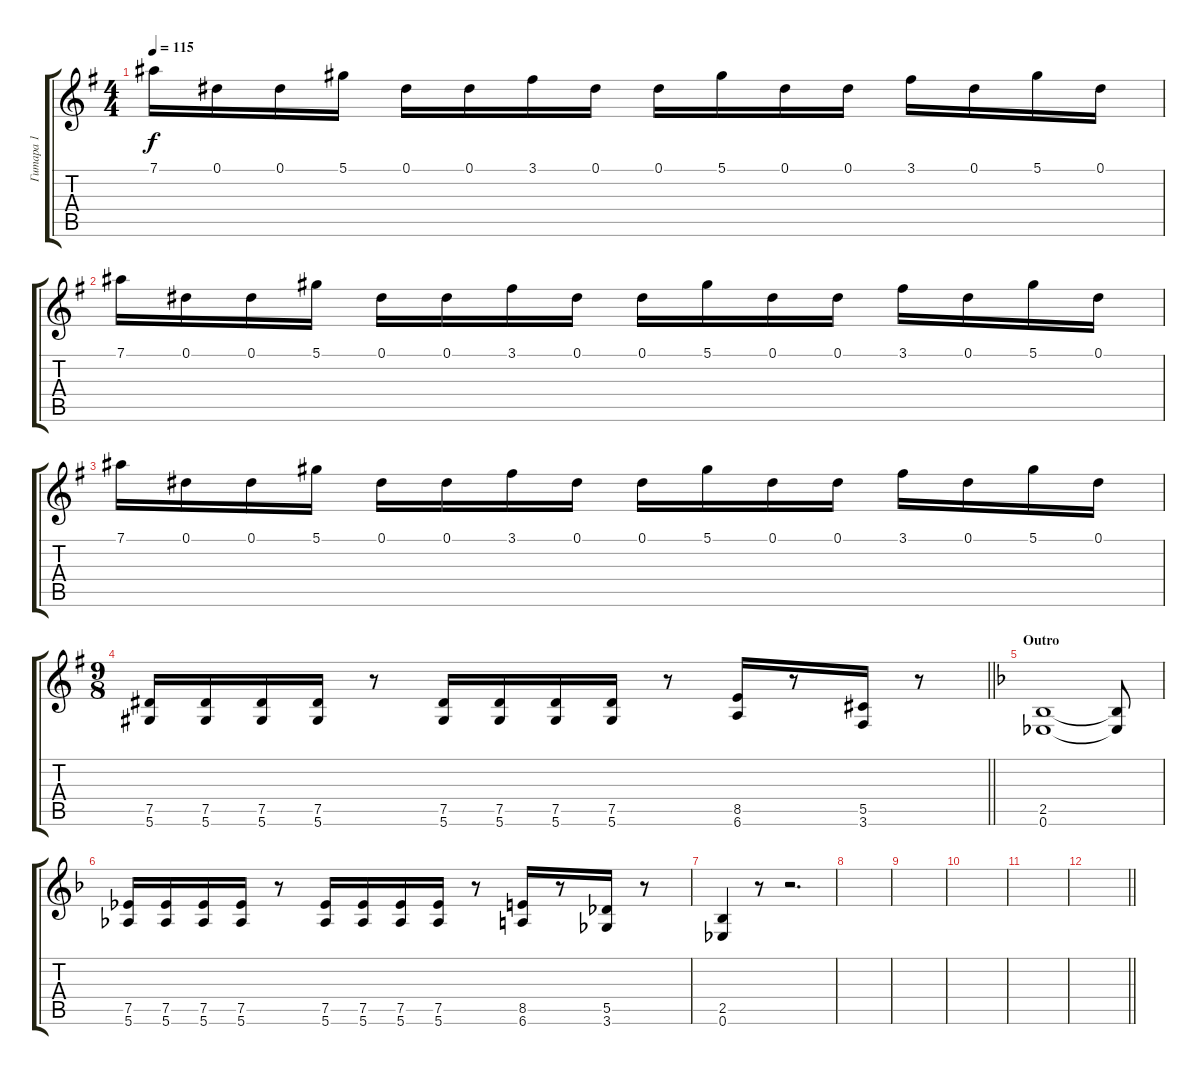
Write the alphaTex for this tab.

\track ("Гитара 1" "Гитара 1") {instrument distortionguitar}
\staff {score tabs}
\tuning (Eb4 Bb3 Gb3 Db3 Ab2 Eb2) {hide}
\ts (4 4)
\tempo 115
\clef g2
\ks eminor
7.1.16{dy f} 0.1.16 0.1.16 5.1.16 0.1.16 0.1.16 3.1.16 0.1.16 0.1.16 5.1.16 0.1.16 0.1.16 3.1.16 0.1.16 5.1.16 0.1.16 |
7.1.16 0.1.16 0.1.16 5.1.16 0.1.16 0.1.16 3.1.16 0.1.16 0.1.16 5.1.16 0.1.16 0.1.16 3.1.16 0.1.16 5.1.16 0.1.16 |
7.1.16 0.1.16 0.1.16 5.1.16 0.1.16 0.1.16 3.1.16 0.1.16 0.1.16 5.1.16 0.1.16 0.1.16 3.1.16 0.1.16 5.1.16 0.1.16 |
\ts (9 8)
\barLineRight lightlight
(7.5 5.6).16 (7.5 5.6).16 (7.5 5.6).16 (7.5 5.6).16 r.8 (7.5 5.6).16 (7.5 5.6).16 (7.5 5.6).16 (7.5 5.6).16 r.8 (8.5 6.6).16 r.8 (5.5 3.6).16 r.8 |
\section ("" "Outro")
\ks dminor
(2.5 0.6).1 (2.5{t} 0.6{t}).8 |
(7.5 5.6).16 (7.5 5.6).16 (7.5 5.6).16 (7.5 5.6).16 r.8 (7.5 5.6).16 (7.5 5.6).16 (7.5 5.6).16 (7.5 5.6).16 r.8 (8.5 6.6).16 r.8 (5.5 3.6).16 r.8 |
(2.5 0.6).4 r.8 r.2{d} |
|
|
|
|
\barLineRight lightlight
